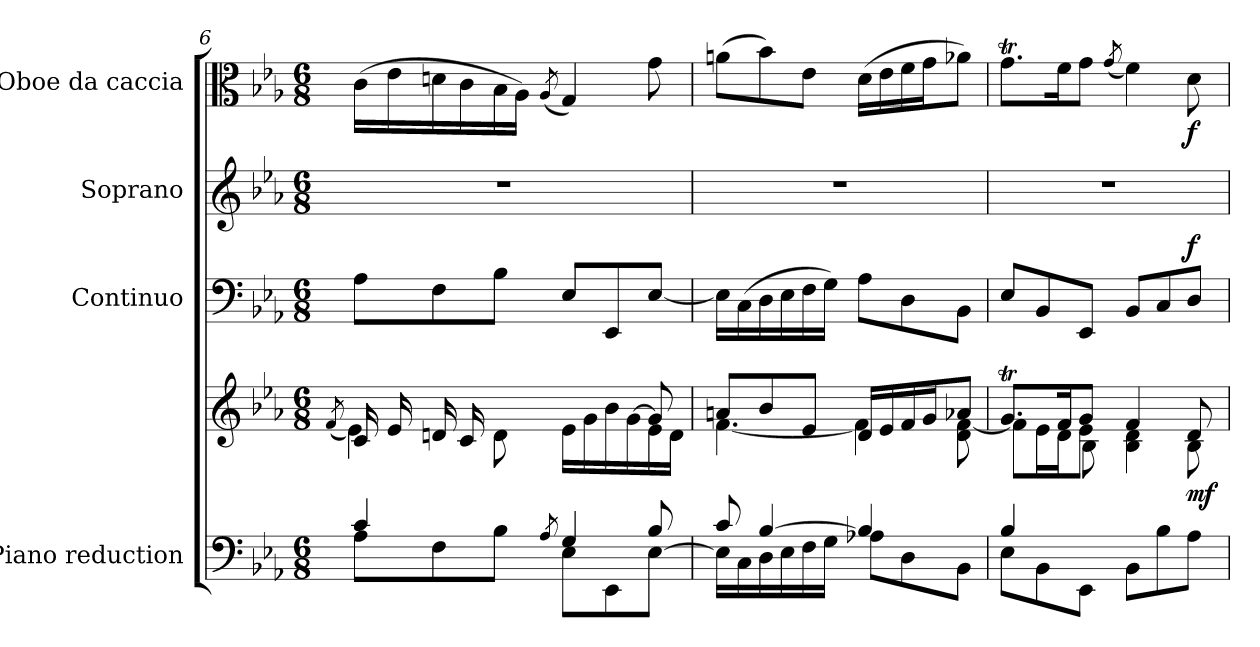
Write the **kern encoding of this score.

**kern	**kern	**dynam	**kern	**dynam	**kern	**kern	**dynam
*part4	*part4	*part4	*part3	*part3	*part2	*part1	*part1
*staff5	*staff4	*staff4/5	*staff3	*staff3	*staff2	*staff1	*staff1
*I"Piano reduction	*	*	*I"Continuo	*	*I"Soprano	*I"Oboe da caccia	*
*I'Pno	*	*	*	*	*	*I'Ob	*
*clefF4	*clefG2	*	*clefF4	*	*clefG2	*clefC3	*
*k[b-e-a-]	*k[b-e-a-]	*	*k[b-e-a-]	*	*k[b-e-a-]	*k[b-e-a-]	*
*M6/8	*M6/8	*	*M6/8	*	*M6/8	*M6/8	*
=6	=6	=6	=6	=6	=6	=6	=6
*	*^	*	*	*	*	*	*
.	.	(<8qf/	.	.	.	.	.	.
*^	*	*	*	*	*	*	*	*
*	*^	*	*	*	*	*	*	*	*
4ryy	4c/	8A-\L	16c/LL	4e-\)	.	8A-\L	.	2.r	(>16c\LL	.
.	.	.	16e-/	.	.	.	.	.	16e-\	.
.	.	8F\	16dn/	.	.	8F\	.	.	16dn\	.
.	.	.	16c/	.	.	.	.	.	16c\	.
16B-/	8ryy	8B-\J	8ryy	8d\	.	8B-\J	.	.	16B-\	.
16A-/JJ	.	.	.	.	.	.	.	.	16A-\JJ)	.
.	8qA-/	.	.	.	.	.	.	.	(<8qA-/	.
4.ryy	4G/	8E-\L	4ryy	16e-\LL	.	8E-/L	.	.	4G/)	.
.	.	.	.	16g\	.	.	.	.	.	.
.	.	8EE-\	.	16b-\	.	8EE-/	.	.	.	.
.	.	.	.	[16g\	.	.	.	.	.	.
.	8B-/	[8E-\J	8g/]	16e-\	.	[8E-/J	.	.	8g\	.
.	.	.	.	16d\JJ	.	.	.	.	.	.
*	*v	*v	*	*	*	*	*	*	*	*
=7	=7	=7	=7	=7	=7	=7	=7	=7	=7
8c/	16E-\LL]	8an/L	[4.f\	.	16E-\LL]	.	2.r	(>8an\L	.
.	16C\	.	.	.	(>16C\	.	.	.	.
[4B-/	16D\	8b-/	.	.	16D\	.	.	8b-\)	.
.	16E-\	.	.	.	16E-\	.	.	.	.
.	16F\	8e-/J	.	.	16F\	.	.	8e-\J	.
.	16G\JJ	.	.	.	16G\JJ)	.	.	.	.
4B-/]	8A-X\L	16d/LL	4f\]	.	8A-\L	.	.	(>16d\LL	.
.	.	16e-/	.	.	.	.	.	16e-\	.
.	8D\	16f/	.	.	8D\	.	.	16f\	.
.	.	16g/J	.	.	.	.	.	16g\J	.
8ryy	8BB-\J	8a-X/J	8d\ [8f\	.	8BB-\J	.	.	8a-X\J)	.
=8	=8	=8	=8	=8	=8	=8	=8	=8	=8
*	*	*	*^	*	*	*	*	*	*
4B-/	8E-\L	8.gt/L	8f\L]	4ryy	.	8E-/L	.	2.r	8.gt\L	.
.	8BB-\	.	16e-\L	.	.	8BB-/	.	.	.	.
.	.	16f/K	16d\J	.	.	.	.	.	16f\K	.
8ryy	8EE-\J	8g/J	8e-\J	8B-\	.	8EE-/J	.	.	8g\J	.
.	.	.	.	.	.	.	.	.	(<8qg/	.
4ryy	8BB-\L	4f/	4B-\ 4d\	4.ryy	.	8BB-/L	.	.	4f\)	.
.	8B-\	.	.	.	.	8C/	.	.	.	.
!	!	!	!	!	!LO:DY:b	!	!LO:DY:a	!	!	!LO:DY:b
8ryy	8A-\J	8d/	8B-\	.	mf	8D/J	f	.	8d\	f
*v	*v	*	*	*	*	*	*	*	*	*
*	*v	*v	*v	*	*	*	*	*	*
=	=	=	=	=	=	=	=
*-	*-	*-	*-	*-	*-	*-	*-
